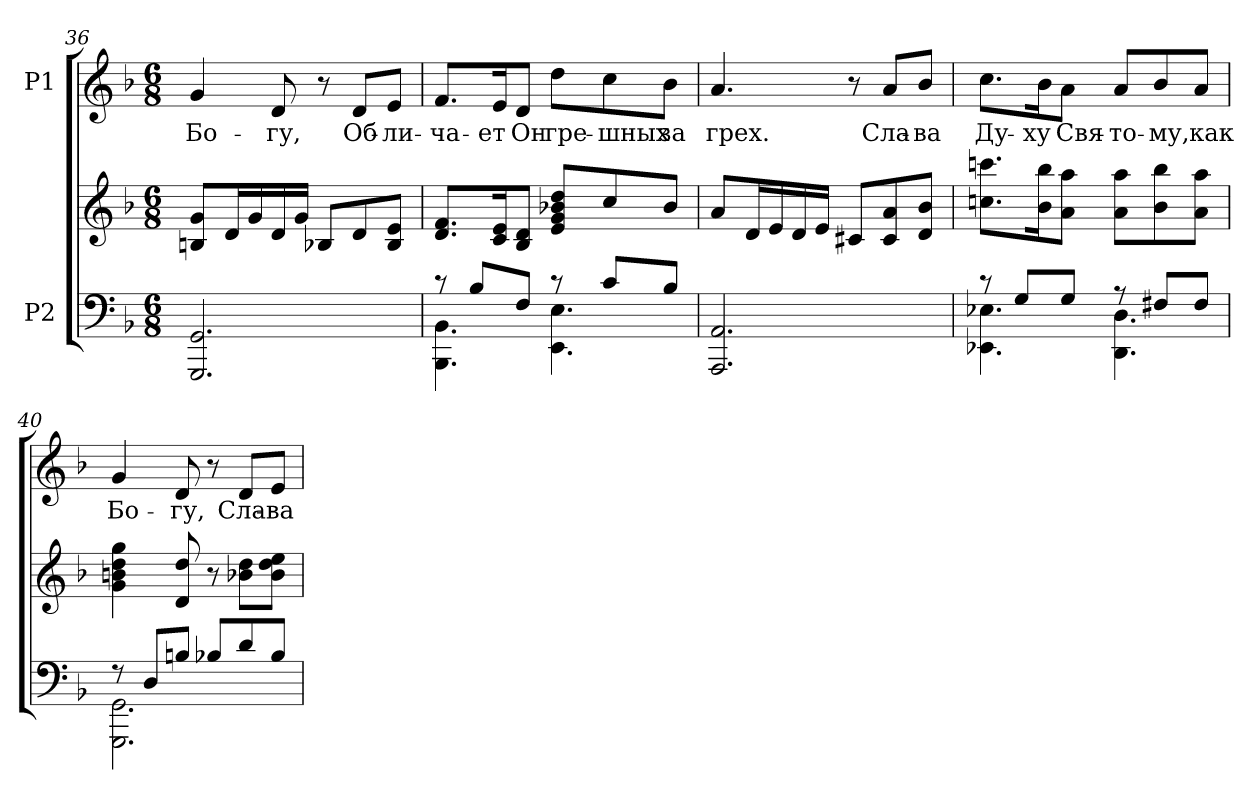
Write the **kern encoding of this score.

**kern	**kern	**kern	**text
*part2	*part2	*part1	*part1
*staff3	*staff2	*staff1	*staff1
*I"P2	*	*I"P1	*
*clefF4	*clefG2	*clefG2	*
*k[b-]	*k[b-]	*k[b-]	*
*d:	*d:	*d:	*
*M6/8	*M6/8	*M6/8	*
=36	=36	=36	=36
!	!	!	!LO:LY:b:color=#000000
2.GGGi/ 2.GGi	8Bni/ 8giL	4gi/	Бо-
.	16di/L	.	.
.	16gi/	.	.
!	!	!	!LO:LY:b:color=#000000
.	16di/	8di/	-гу,
.	16gi/JJ	.	.
.	8B-Xi/L	8r	.
!	!	!	!LO:LY:b:color=#000000
.	8di/	8di/L	Об-
!	!	!	!LO:LY:b:color=#000000
.	8B-i/ 8eiJ	8ei/J	-ли-
=37	=37	=37	=37
*^	*	*	*
!	!	!	!	!LO:LY:b:color=#000000
8r	4.BBB-i\ 4.BB-i	8.di/ 8.fiL	8.fi/L	-ча-
8B-i/L	.	.	.	.
!	!	!	!	!LO:LY:b:color=#000000
.	.	16ci/ 16eiK	16ei/K	-ет
!	!	!	!	!LO:LY:b:color=#000000
8Fi/J	.	8B-i/ 8diJ	8di/J	Он
!	!	!	!	!LO:LY:b:color=#000000
8r	4.EEi\ 4.Ei	8ei/ 8gi 8b-Xi 8ddiL	8ddi\L	гре-
!	!	!	!	!LO:LY:b:color=#000000
8ci/L	.	8cci/	8cci\	-шных
!	!	!	!	!LO:LY:b:color=#000000
8B-i/J	.	8b-i/J	8b-i\J	за
*v	*v	*	*	*
=38	=38	=38	=38
!	!	!	!LO:LY:b:color=#000000
2.AAAi/ 2.AAi	8ai/L	4.ai/	грех.
.	16di/L	.	.
.	16ei/	.	.
.	16di/	.	.
.	16ei/JJ	.	.
.	8c#Xi/L	8r	.
!	!	!	!LO:LY:b:color=#000000
.	8c#i/ 8ai	8ai/L	Сла-
!	!	!	!LO:LY:b:color=#000000
.	8di/ 8b-iJ	8b-i/J	-ва
!!LO:PB:g=z
=39	=39	=39	=39
*^	*	*	*
!	!	!	!	!LO:LY:b:color=#000000
8r	4.EE-Xi\ 4.E-Xi	8.ccni\ 8.cccniL	8.cci\L	Ду-
8Gi/L	.	.	.	.
!	!	!	!	!LO:LY:b:color=#000000
.	.	16b-i\ 16bb-iK	16b-i\K	-ху
!	!	!	!	!LO:LY:b:color=#000000
8Gi/J	.	8ai\ 8aaiJ	8ai\J	Свя-
!	!	!	!	!LO:LY:b:color=#000000
8r	4.DDi\ 4.Di	8ai\ 8aaiL	8ai/L	-то-
!	!	!	!	!LO:LY:b:color=#000000
8F#Xi/L	.	8b-i\ 8bb-i	8b-i/	-му,
!	!	!	!	!LO:LY:b:color=#000000
8F#i/J	.	8ai\ 8aaiJ	8ai/J	как
=40	=40	=40	=40	=40
!	!	!	!	!LO:LY:b:color=#000000
8r	2.GGGi\ 2.GGi	4gi\ 4bni 4ddi 4ggi	4gi/	Бо-
8Di/L	.	.	.	.
!	!	!	!	!LO:LY:b:color=#000000
8Bni/J	.	8di/ 8ddi	8di/	-гу,
8B-Xi/L	.	8r	8r	.
!	!	!	!	!LO:LY:b:color=#000000
8di/	.	8b-Xi\ 8ddiL	8di/L	Сла-
!	!	!	!	!LO:LY:b:color=#000000
8B-i/J	.	8b-i\ 8ddi 8eeiJ	8ei/J	-ва
*v	*v	*	*	*
=	=	=	=
*-	*-	*-	*-
